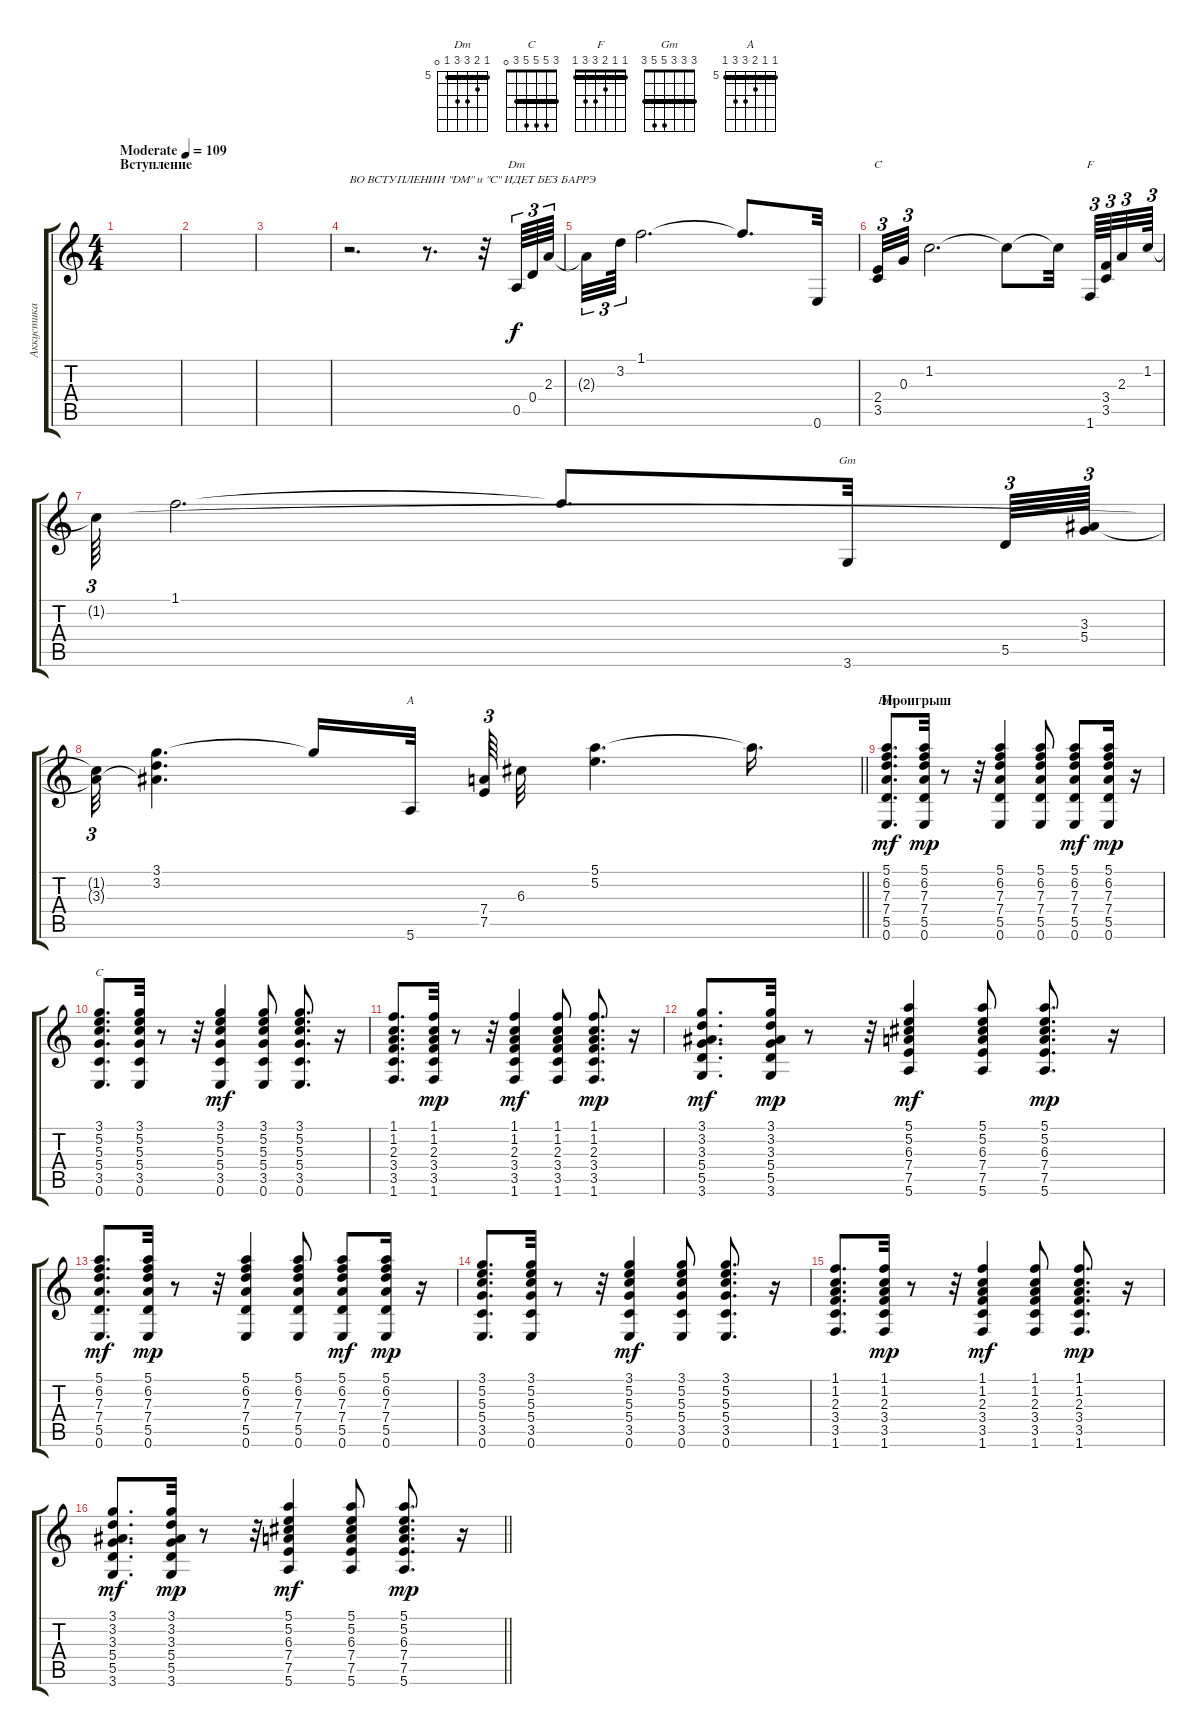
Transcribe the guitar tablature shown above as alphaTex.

\track ("Аккустика" "Аккустика") {instrument acousticguitarsteel}
\staff {score tabs}
\tuning (E4 B3 G3 D3 A2 E2) {hide}
\chord ("Dm" 1 3 2 0 x x)
\chord ("C" 0 1 0 2 3 x)
\chord ("F" 1 1 2 3 3 1) {barre 1}
\chord ("Gm" 3 3 3 5 5 3) {barre 3}
\chord ("A" 5 5 6 7 7 5) {firstfret 5 barre 5}
\chord ("Dm" 5 6 7 7 5 0) {firstfret 5 barre 5}
\chord ("C" 3 5 5 5 3 0) {barre 3}
\ts (4 4)
\section ("" "Вступление ")
\tempo (109 "Moderate")
\clef g2
\ks c
|
|
|
r.2{d txt "ВО ВСТУПЛЕНИИ \"DM\" и \"C\" ИДЕТ БЕЗ БАРРЭ"} r.8{d} r.32 0.5.64{tu (3 2) ch "Dm"} 0.4.64{tu (3 2)} 2.3.64{tu (3 2)} |
2.3{t}.32{tu (3 2)} 3.2.64{tu (3 2)} 1.1.2{d} 1.1{t}.8{d} 0.6.32 |
(2.4 3.5).32{tu (3 2) ch "C"} 0.3.32{tu (3 2)} 1.2.2{d} 1.2{t}.8 1.2{t}.32{beam splitsecondary} 1.6.64{tu (3 2) ch "F"} (3.4 3.5).64{tu (3 2)} 2.3.32{tu (3 2)} 1.2.64{tu (3 2)} |
1.2{t}.64{tu (3 2)} 1.1.2{d} 1.1{t}.8{d} 3.6.32{ch "Gm" beam splitsecondary} 5.5.64{tu (3 2)} (3.3 5.4).64{tu (3 2)} |
\barLineRight lightlight
(1.2{t} 3.3{t}).32{tu (3 2)} (3.1 3.2 3.3{t}).4{d} 3.1{t}.16 5.6.32{ch "A"} (7.4 7.5).64{tu (3 2)} 6.3.32 (5.1 5.2).4{d} 5.1{t}.16{d} |
\section ("" "Проигрыш")
(5.1 6.2 7.3 7.4 5.5 0.6).8{d ch "Dm" dy mf} (5.1 6.2 7.3 7.4 5.5 0.6).32{dy mp} r.8 r.32 (5.1 6.2 7.3 7.4 5.5 0.6).4 (5.1 6.2 7.3 7.4 5.5 0.6).8 (5.1 6.2 7.3 7.4 5.5 0.6).8{dy mf} (5.1 6.2 7.3 7.4 5.5 0.6).16{dy mp} r.16 |
(3.1 5.2 5.3 5.4 3.5 0.6).8{d ch "C"} (3.1 5.2 5.3 5.4 3.5 0.6).32 r.8 r.32 (3.1 5.2 5.3 5.4 3.5 0.6).4{dy mf} (3.1 5.2 5.3 5.4 3.5 0.6).8 (3.1 5.2 5.3 5.4 3.5 0.6).8{d} r.16 |
(1.1 1.2 2.3 3.4 3.5 1.6).8{d} (1.1 1.2 2.3 3.4 3.5 1.6).32{dy mp} r.8 r.32 (1.1 1.2 2.3 3.4 3.5 1.6).4{dy mf} (1.1 1.2 2.3 3.4 3.5 1.6).8 (1.1 1.2 2.3 3.4 3.5 1.6).8{d dy mp} r.16 |
(3.1 3.2 3.3 5.4 5.5 3.6).8{d dy mf} (3.1 3.2 3.3 5.4 5.5 3.6).32{dy mp} r.8 r.32 (5.1 5.2 6.3 7.4 7.5 5.6).4{dy mf} (5.1 5.2 6.3 7.4 7.5 5.6).8 (5.1 5.2 6.3 7.4 7.5 5.6).8{d dy mp} r.16 |
(5.1 6.2 7.3 7.4 5.5 0.6).8{d dy mf} (5.1 6.2 7.3 7.4 5.5 0.6).32{dy mp} r.8 r.32 (5.1 6.2 7.3 7.4 5.5 0.6).4 (5.1 6.2 7.3 7.4 5.5 0.6).8 (5.1 6.2 7.3 7.4 5.5 0.6).8{dy mf} (5.1 6.2 7.3 7.4 5.5 0.6).16{dy mp} r.16 |
(3.1 5.2 5.3 5.4 3.5 0.6).8{d} (3.1 5.2 5.3 5.4 3.5 0.6).32 r.8 r.32 (3.1 5.2 5.3 5.4 3.5 0.6).4{dy mf} (3.1 5.2 5.3 5.4 3.5 0.6).8 (3.1 5.2 5.3 5.4 3.5 0.6).8{d} r.16 |
(1.1 1.2 2.3 3.4 3.5 1.6).8{d} (1.1 1.2 2.3 3.4 3.5 1.6).32{dy mp} r.8 r.32 (1.1 1.2 2.3 3.4 3.5 1.6).4{dy mf} (1.1 1.2 2.3 3.4 3.5 1.6).8 (1.1 1.2 2.3 3.4 3.5 1.6).8{d dy mp} r.16 |
\barLineRight lightlight
(3.1 3.2 3.3 5.4 5.5 3.6).8{d dy mf} (3.1 3.2 3.3 5.4 5.5 3.6).32{dy mp} r.8 r.32 (5.1 5.2 6.3 7.4 7.5 5.6).4{dy mf} (5.1 5.2 6.3 7.4 7.5 5.6).8 (5.1 5.2 6.3 7.4 7.5 5.6).8{d dy mp} r.16
